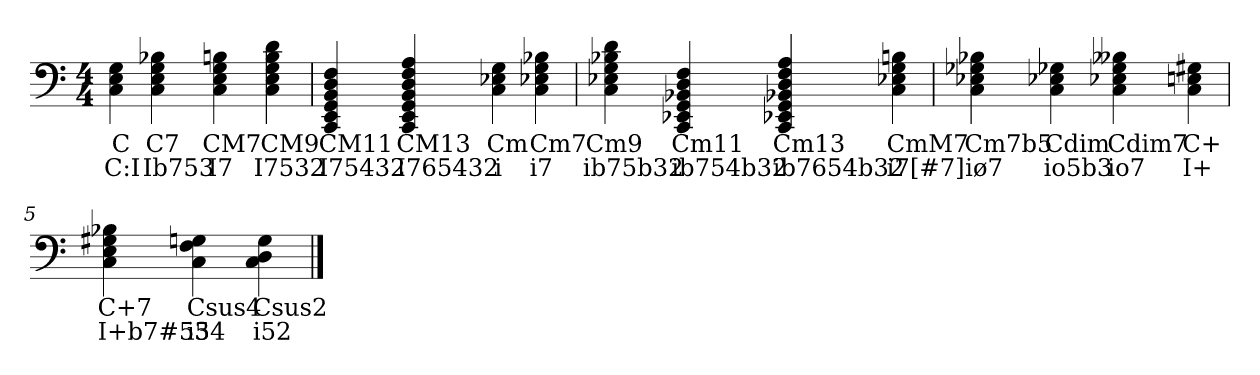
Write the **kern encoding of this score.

**kern	**text	**text
*part1	*part1	*part1
*staff1	*staff1	*staff1
*clefF4	*	*
*k[]	*	*
*C:	*	*
*M4/4	*	*
=1	=1	=1
4C 4E 4G	C	C:I
4C 4E 4G 4B-X	C7	Ib753
4C 4E 4G 4Bn	CM7	I7
4C 4E 4G 4B 4d	CM9	I7532
=2	=2	=2
4CC 4EE 4GG 4BB 4D 4F	CM11	I75432
4CC 4EE 4GG 4BB 4D 4F 4A	CM13	I765432
4C 4E-X 4G	Cm	i
4C 4E-X 4G 4B-X	Cm7	i7
=3	=3	=3
4C 4E-X 4G 4B-X 4d	Cm9	ib75b32
4CC 4EE-X 4GG 4BB-X 4D 4F	Cm11	ib754b32
4CC 4EE-X 4GG 4BB-X 4D 4F 4A	Cm13	ib7654b32
4C 4E-X 4G 4Bn	CmM7	i7[#7]
=4	=4	=4
4C 4E-X 4G-X 4B-X	Cm7b5	iø7
4C 4E-X 4G-X	Cdim	io5b3
4C 4E-X 4G- 4B--X	Cdim7	io7
4C 4En 4G#X	C+	I+
=5	=5	=5
4C 4E 4G#X 4B-X	C+7	I+b7#53
4C 4F 4Gn	Csus4	i54
4C 4D 4G	Csus2	i52
==	==	==
*-	*-	*-
